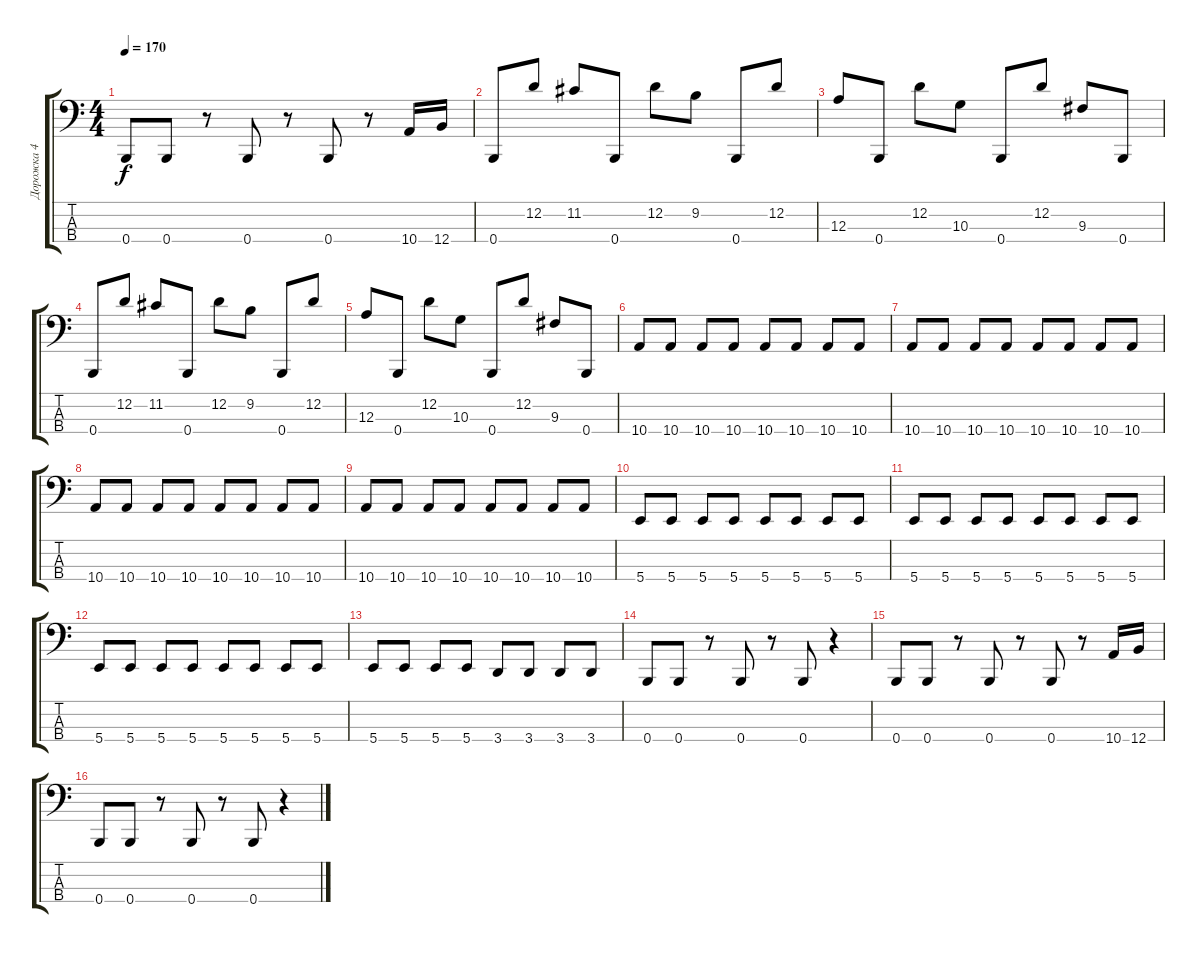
\track ("Дорожка 4" "Дорожка 4") {instrument electricbasspick}
\staff {score tabs}
\tuning (G2 D2 A1 B0) {hide}
\ts (4 4)
\tempo 170
\clef f4
\ks c
0.4.8{dy f} 0.4.8 r.8 0.4.8 r.8 0.4.8 r.8 10.4.16 12.4.16 |
0.4.8 12.2.8 11.2.8 0.4.8 12.2.8 9.2.8 0.4.8 12.2.8 |
12.3.8 0.4.8 12.2.8 10.3.8 0.4.8 12.2.8 9.3.8 0.4.8 |
0.4.8 12.2.8 11.2.8 0.4.8 12.2.8 9.2.8 0.4.8 12.2.8 |
12.3.8 0.4.8 12.2.8 10.3.8 0.4.8 12.2.8 9.3.8 0.4.8 |
10.4.8 10.4.8 10.4.8 10.4.8 10.4.8 10.4.8 10.4.8 10.4.8 |
10.4.8 10.4.8 10.4.8 10.4.8 10.4.8 10.4.8 10.4.8 10.4.8 |
10.4.8 10.4.8 10.4.8 10.4.8 10.4.8 10.4.8 10.4.8 10.4.8 |
10.4.8 10.4.8 10.4.8 10.4.8 10.4.8 10.4.8 10.4.8 10.4.8 |
5.4.8 5.4.8 5.4.8 5.4.8 5.4.8 5.4.8 5.4.8 5.4.8 |
5.4.8 5.4.8 5.4.8 5.4.8 5.4.8 5.4.8 5.4.8 5.4.8 |
5.4.8 5.4.8 5.4.8 5.4.8 5.4.8 5.4.8 5.4.8 5.4.8 |
5.4.8 5.4.8 5.4.8 5.4.8 3.4.8 3.4.8 3.4.8 3.4.8 |
0.4.8 0.4.8 r.8 0.4.8 r.8 0.4.8 r.4 |
0.4.8 0.4.8 r.8 0.4.8 r.8 0.4.8 r.8 10.4.16 12.4.16 |
0.4.8 0.4.8 r.8 0.4.8 r.8 0.4.8 r.4
